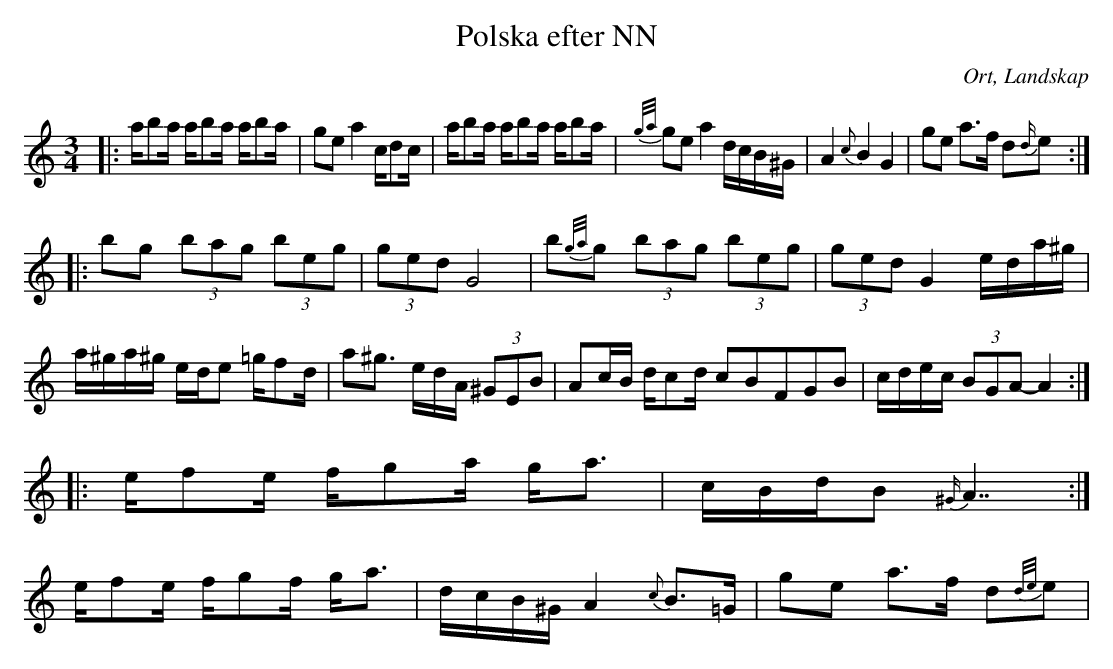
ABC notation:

X:1
T:Polska efter NN
O:Ort, Landskap
M:3/4
L:1/8
K:C
|: a/ba/ a/ba/ a/ba/|ge a2 c/dc/| a/ba/ a/ba/ a/ba/ | {g/a/}ge a2 d/c/B/^G/| A2 {c}B2 G2 | ge a>f d{d/}e:|
|:bg (3bag (3beg| (3ged G4 |b{g/a/}g (3bag (3beg| (3ged G2 e/d/a/^g/| a/^g/a/^g/ e/d/e =g/fd/ |a^g3/2 /e/d/A/ (3^GEB| Ac/B/ d/cd/ c2/5B2/5F2/5G2/5B2/5|  c/d/e/c/ (3BGA-A2 :|
|:e/fe/ f/ga/ g/a3/2 |c/B/d/B {^G/}A7/2:|
e/fe/ f/gf/ g<a | d/c/B/^G/ A2 {c}B>=G|ge a>f d{d/e/}e|
